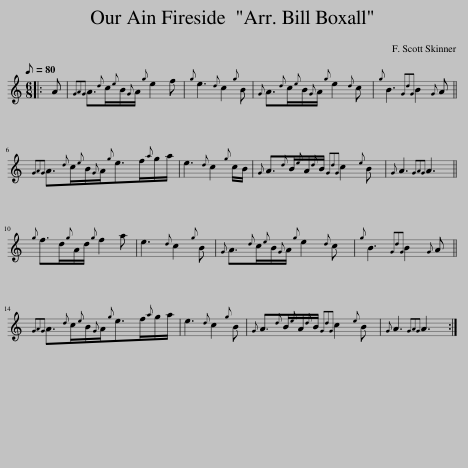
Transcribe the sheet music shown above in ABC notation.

X:1
L:1/8
Q:1/8=80
M:6/8
I:linebreak $
K:C
V:1 treble
V:1
|: A |{GAG} A3/2{d}c/{e}B/{G}A/{g} e2 f |{g} e3{d} c2{g} B |{G} A3/2{d}c/{e}B/{G}A/{g} e2{d} c |{g} B3{GdG} B2{G} A ||$ %5
{GAG} A3/2{d}c/{e}B/{G}A/{g}e>f{a}g/a/ | e3{d} c2{g} c/B/ |{G} A3/2{d}B/{e}A/{d}B/{GdG} c2{e} B |{G} A3{GAG} A3 ||${g} f>d{g}A/d/{g} f2 a | %10
 e3{d} c2{g} B |{G} A3/2{d}c/{e}B/{G}A/{g} e2{d} c |{g} B3{GdG} B2{G} A ||${GAG} A3/2{d}c/{e}B/{G}A/{g}e>f{a}g/a/ | e3{d} c2{g} B | %15
{G} A3/2{d}B/{e}A/{d}B/{GdG} c2{e} B |{G} A3{GAG} A3 :| %17
